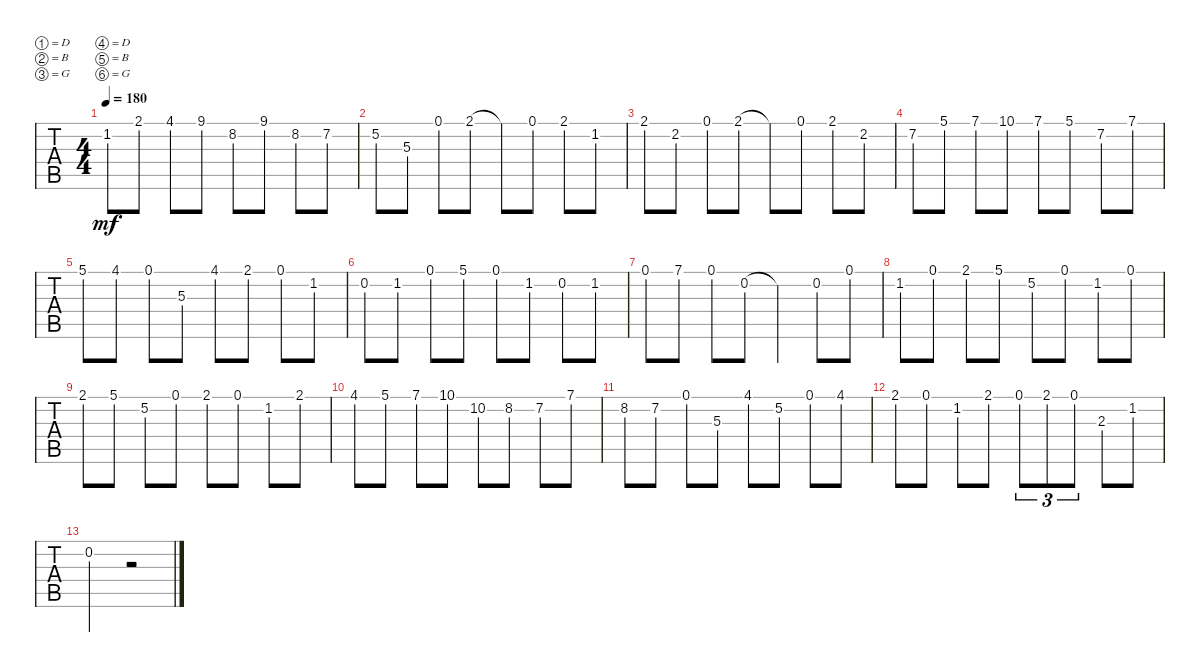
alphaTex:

\defaultSystemsLayout 4
\bracketExtendMode groupsimilarinstruments
\singleTrackTrackNamePolicy hidden
\multiTrackTrackNamePolicy hidden
\otherSystemsTrackNameOrientation horizontal
\track ("Dobro2" "Dobro2") {instrument acousticguitarsteel}
\staff {tabs}
\tuning (D4 B3 G3 D3 B2 G2)
\ts (4 4)
\tempo 180
\clef g2
\ks g
1.2.8{dy mf} 2.1.8 4.1.8 9.1.8 8.2.8 9.1.8 8.2.8 7.2.8 |
5.2.8 5.3.8 0.1.8 2.1.8 2.1{t}.8 0.1.8 2.1.8 1.2.8 |
2.1.8 2.2.8 0.1.8 2.1.8 2.1{t}.8 0.1.8 2.1.8 2.2.8 |
7.2.8 5.1.8 7.1.8 10.1.8 7.1.8 5.1.8 7.2.8 7.1.8 |
5.1.8 4.1.8 0.1.8 5.3.8 4.1.8 2.1.8 0.1.8 1.2.8 |
0.2.8 1.2.8 0.1.8 5.1.8 0.1.8 1.2.8 0.2.8 1.2.8 |
0.1.8 7.1.8 0.1.8 0.2.8 0.2{t}.4 0.2.8 0.1.8 |
1.2.8 0.1.8 2.1.8 5.1.8 5.2.8 0.1.8 1.2.8 0.1.8 |
2.1.8 5.1.8 5.2.8 0.1.8 2.1.8 0.1.8 1.2.8 2.1.8 |
4.1.8 5.1.8 7.1.8 10.1.8 10.2.8 8.2.8 7.2.8 7.1.8 |
8.2.8 7.2.8 0.1.8 5.3.8 4.1.8 5.2.8 0.1.8 4.1.8 |
2.1.8 0.1.8 1.2.8 2.1.8 0.1.8{tu (3 2)} 2.1.8{tu (3 2)} 0.1.8{tu (3 2)} 2.3.8 1.2.8 |
0.2.2 r.2
